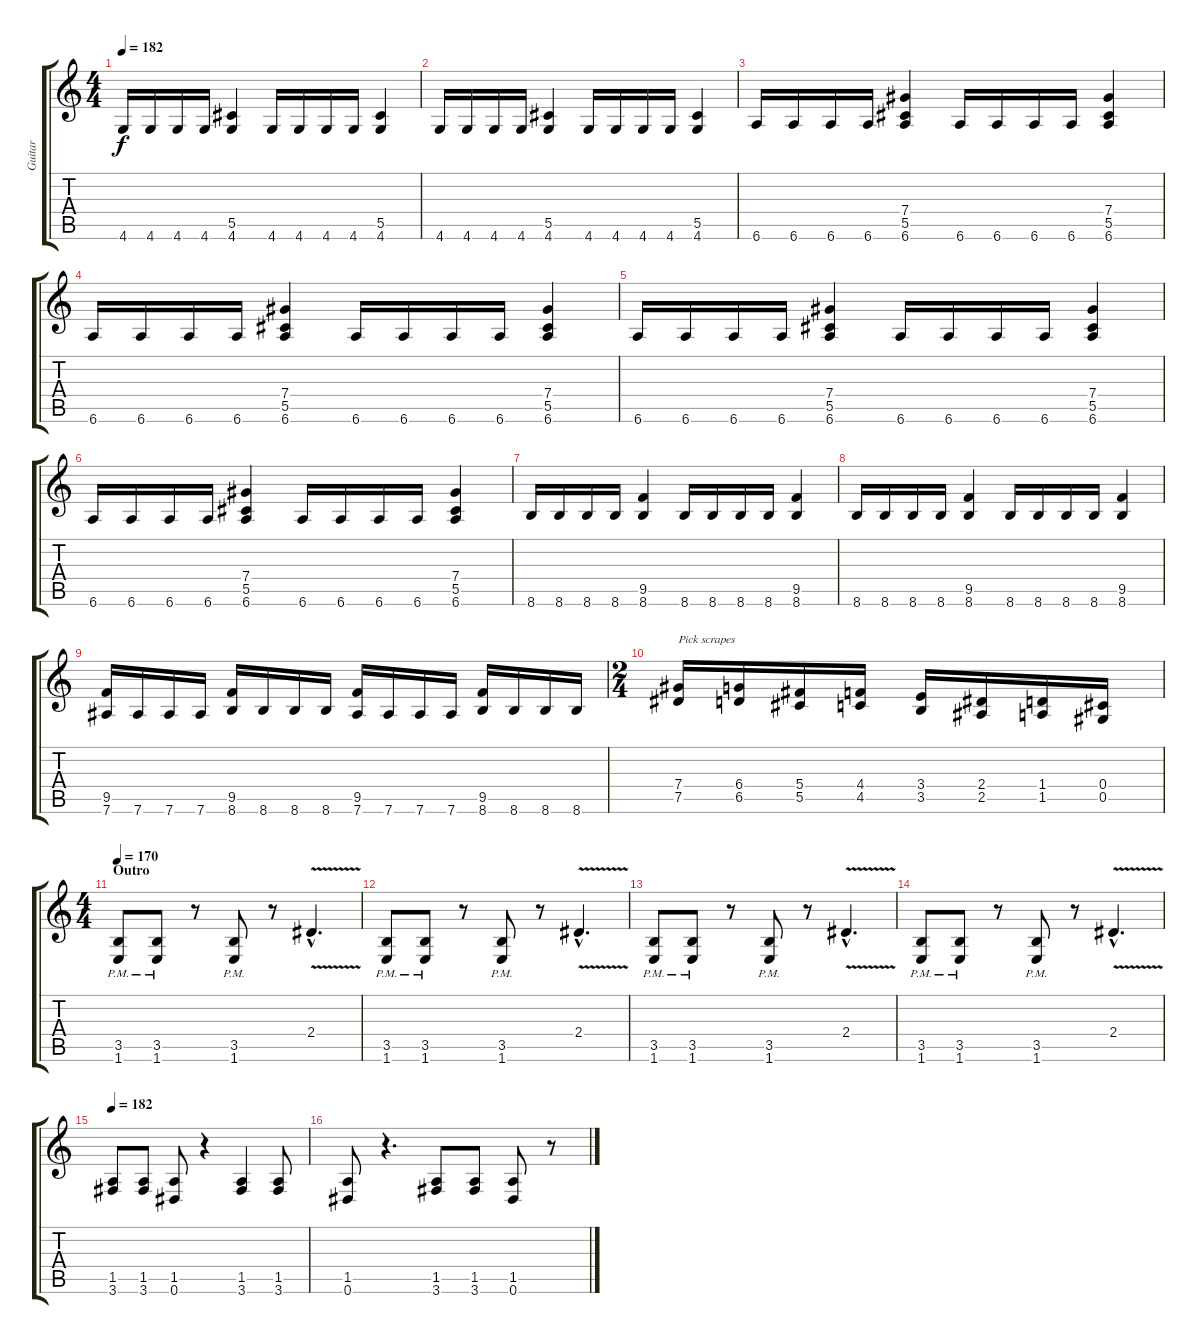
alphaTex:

\track ("Guitar" "Guitar") {instrument distortionguitar}
\staff {score tabs}
\tuning (Eb4 Bb3 Gb3 Db3 Ab2 Eb2) {hide}
\ts (4 4)
\tempo 182
\clef g2
\ks c
4.6.16{dy f} 4.6.16 4.6.16 4.6.16 (5.5 4.6).4 4.6.16 4.6.16 4.6.16 4.6.16 (5.5 4.6).4 |
4.6.16 4.6.16 4.6.16 4.6.16 (5.5 4.6).4 4.6.16 4.6.16 4.6.16 4.6.16 (5.5 4.6).4 |
6.6.16 6.6.16 6.6.16 6.6.16 (7.4 5.5 6.6).4 6.6.16 6.6.16 6.6.16 6.6.16 (7.4 5.5 6.6).4 |
6.6.16 6.6.16 6.6.16 6.6.16 (7.4 5.5 6.6).4 6.6.16 6.6.16 6.6.16 6.6.16 (7.4 5.5 6.6).4 |
6.6.16 6.6.16 6.6.16 6.6.16 (7.4 5.5 6.6).4 6.6.16 6.6.16 6.6.16 6.6.16 (7.4 5.5 6.6).4 |
6.6.16 6.6.16 6.6.16 6.6.16 (7.4 5.5 6.6).4 6.6.16 6.6.16 6.6.16 6.6.16 (7.4 5.5 6.6).4 |
8.6.16 8.6.16 8.6.16 8.6.16 (9.5 8.6).4 8.6.16 8.6.16 8.6.16 8.6.16 (9.5 8.6).4 |
8.6.16 8.6.16 8.6.16 8.6.16 (9.5 8.6).4 8.6.16 8.6.16 8.6.16 8.6.16 (9.5 8.6).4 |
(9.5 7.6).16 7.6.16 7.6.16 7.6.16 (9.5 8.6).16 8.6.16 8.6.16 8.6.16 (9.5 7.6).16 7.6.16 7.6.16 7.6.16 (9.5 8.6).16 8.6.16 8.6.16 8.6.16 |
\ts (2 4)
(7.4 7.5).16{txt "Pick scrapes" instrument guitarfretnoise} (6.4 6.5).16 (5.4 5.5).16 (4.4 4.5).16 (3.4 3.5).16 (2.4 2.5).16 (1.4 1.5).16 (0.4 0.5).16 |
\ts (4 4)
\section ("" "Outro")
\tempo 170
(3.5{pm} 1.6).8{instrument distortionguitar} (3.5{pm} 1.6).8 r.8 (3.5{pm} 1.6).8 r.8 2.4{v hac}.4{d} |
(3.5{pm} 1.6).8{instrument distortionguitar} (3.5{pm} 1.6).8 r.8 (3.5{pm} 1.6).8 r.8 2.4{v hac}.4{d} |
(3.5{pm} 1.6).8{instrument distortionguitar} (3.5{pm} 1.6).8 r.8 (3.5{pm} 1.6).8 r.8 2.4{v hac}.4{d} |
(3.5{pm} 1.6).8{instrument distortionguitar} (3.5{pm} 1.6).8 r.8 (3.5{pm} 1.6).8 r.8 2.4{v hac}.4{d} |
\tempo 182
(1.5 3.6).8 (1.5 3.6).8 (1.5 0.6).8 r.4 (1.5 3.6).4 (1.5 3.6).8 |
(1.5 0.6).8 r.4{d} (1.5 3.6).8 (1.5 3.6).8 (1.5 0.6).8 r.8
